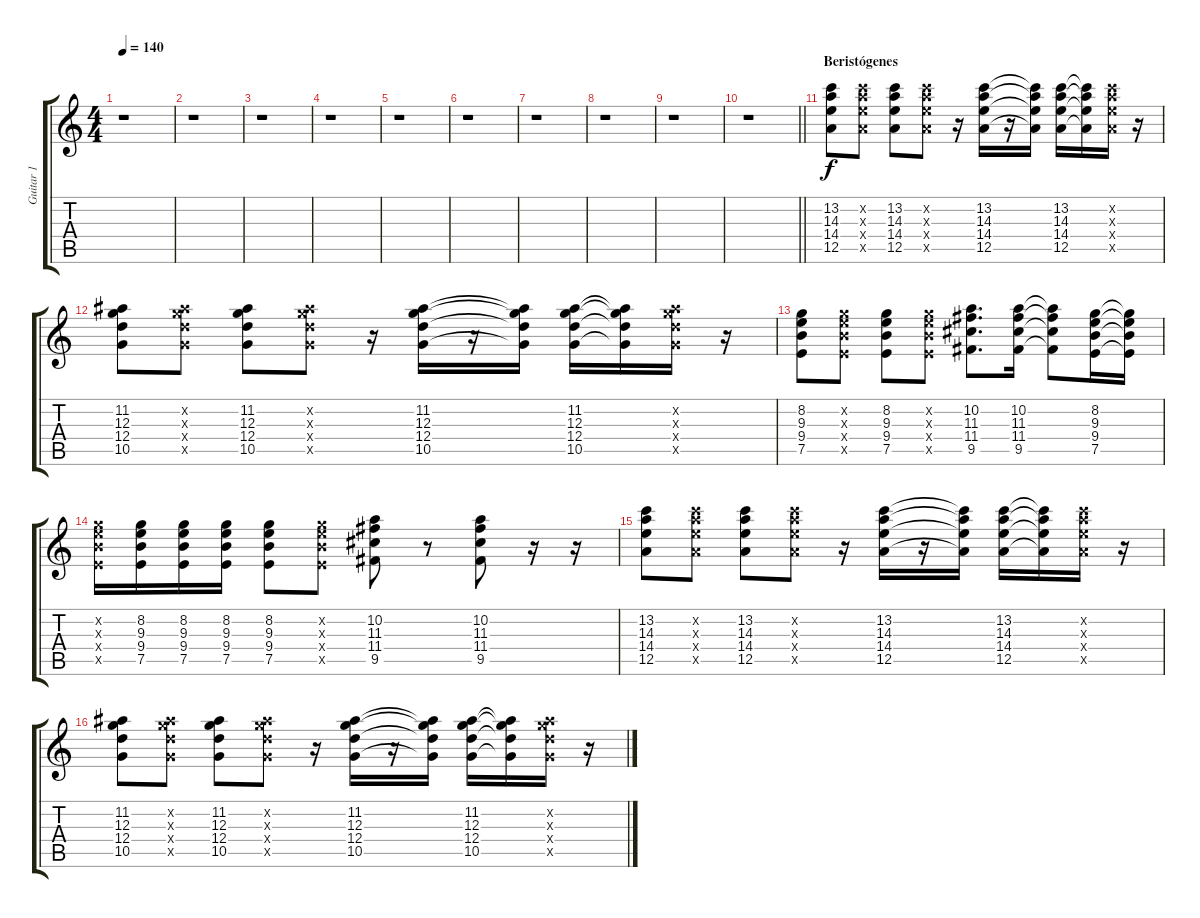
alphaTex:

\track ("Guitar 1" "Guitar 1") {instrument electricguitarjazz}
\staff {score tabs}
\tuning (E4 B3 G3 D3 A2 E2) {hide}
\ts (4 4)
\tempo 140
\clef g2
\ks c
r.1{dy f} |
r.1 |
r.1 |
r.1 |
r.1 |
r.1 |
r.1 |
r.1 |
r.1 |
\barLineRight lightlight
r.1 |
\section ("" "Beristógenes")
(13.2 14.3 14.4 12.5).8 (13.2{x} 14.3{x} 14.4{x} 12.5{x}).8 (13.2 14.3 14.4 12.5).8 (13.2{x} 14.3{x} 14.4{x} 12.5{x}).8 r.16 (13.2 14.3 14.4 12.5).16 r.16 (13.2{t} 14.3{t} 14.4{t} 12.5{t}).16 (13.2 14.3 14.4 12.5).16 (13.2{t} 14.3{t} 14.4{t} 12.5{t}).16 (13.2{x} 14.3{x} 14.4{x} 12.5{x}).16 r.16 |
(11.2 12.3 12.4 10.5).8 (11.2{x} 12.3{x} 12.4{x} 10.5{x}).8 (11.2 12.3 12.4 10.5).8 (11.2{x} 12.3{x} 12.4{x} 10.5{x}).8 r.16 (11.2 12.3 12.4 10.5).16 r.16 (11.2{t} 12.3{t} 12.4{t} 10.5{t}).16 (11.2 12.3 12.4 10.5).16 (11.2{t} 12.3{t} 12.4{t} 10.5{t}).16 (11.2{x} 12.3{x} 12.4{x} 10.5{x}).16 r.16 |
(8.2 9.3 9.4 7.5).8 (8.2{x} 9.3{x} 9.4{x} 7.5{x}).8 (8.2 9.3 9.4 7.5).8 (8.2{x} 9.3{x} 9.4{x} 7.5{x}).8 (10.2 11.3 11.4 9.5).8{d} (10.2 11.3 11.4 9.5).16 (10.2{t} 11.3{t} 11.4{t} 9.5{t}).8 (8.2 9.3 9.4 7.5).16 (8.2{t} 9.3{t} 9.4{t} 7.5{t}).16 |
(8.2{x} 9.3{x} 9.4{x} 7.5{x}).16 (8.2 9.3 9.4 7.5).16 (8.2 9.3 9.4 7.5).16 (8.2 9.3 9.4 7.5).16 (8.2 9.3 9.4 7.5).8 (8.2{x} 9.3{x} 9.4{x} 7.5{x}).8 (10.2 11.3 11.4 9.5).8 r.8 (10.2 11.3 11.4 9.5).8 r.16 r.16 |
(13.2 14.3 14.4 12.5).8 (13.2{x} 14.3{x} 14.4{x} 12.5{x}).8 (13.2 14.3 14.4 12.5).8 (13.2{x} 14.3{x} 14.4{x} 12.5{x}).8 r.16 (13.2 14.3 14.4 12.5).16 r.16 (13.2{t} 14.3{t} 14.4{t} 12.5{t}).16 (13.2 14.3 14.4 12.5).16 (13.2{t} 14.3{t} 14.4{t} 12.5{t}).16 (13.2{x} 14.3{x} 14.4{x} 12.5{x}).16 r.16 |
(11.2 12.3 12.4 10.5).8 (11.2{x} 12.3{x} 12.4{x} 10.5{x}).8 (11.2 12.3 12.4 10.5).8 (11.2{x} 12.3{x} 12.4{x} 10.5{x}).8 r.16 (11.2 12.3 12.4 10.5).16 r.16 (11.2{t} 12.3{t} 12.4{t} 10.5{t}).16 (11.2 12.3 12.4 10.5).16 (11.2{t} 12.3{t} 12.4{t} 10.5{t}).16 (11.2{x} 12.3{x} 12.4{x} 10.5{x}).16 r.16
